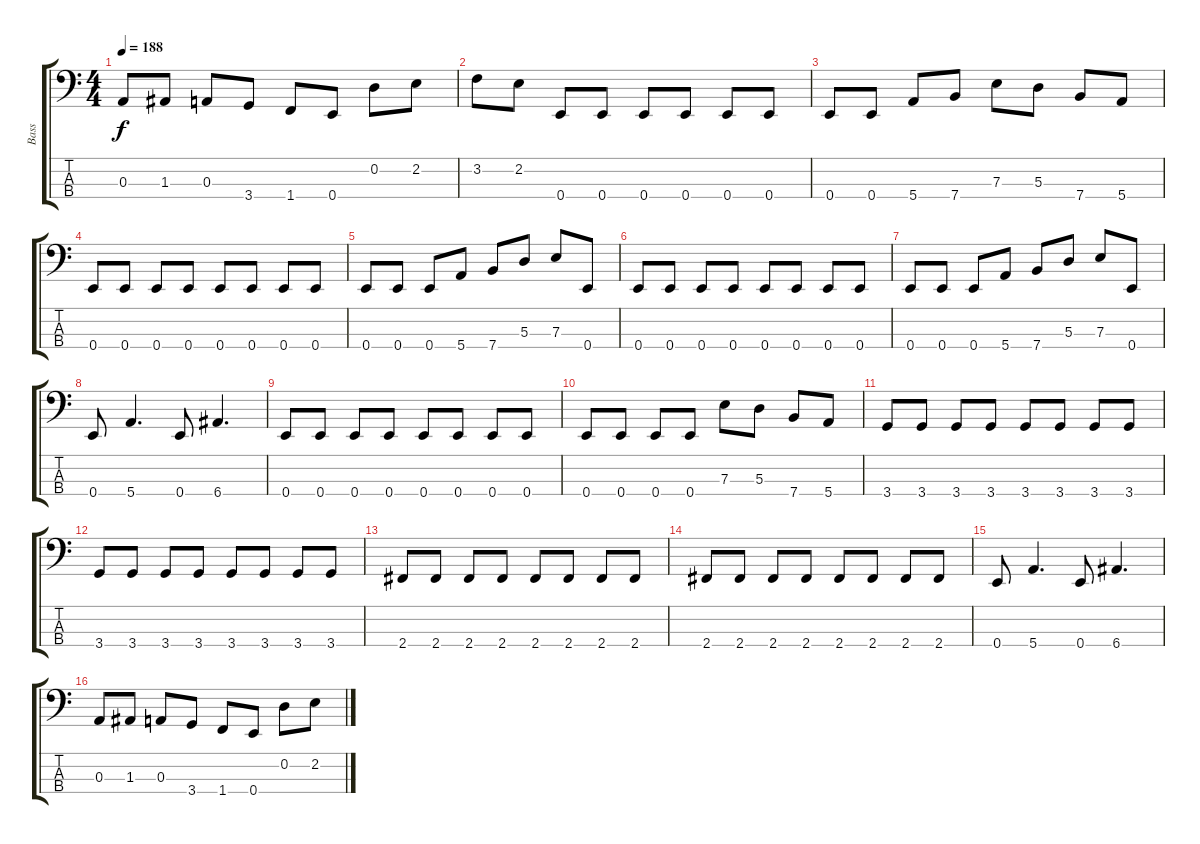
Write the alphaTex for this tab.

\track ("Bass" "Bass") {instrument electricbasspick}
\staff {score tabs}
\tuning (G2 D2 A1 E1) {hide}
\ts (4 4)
\tempo 188
\clef f4
\ks c
0.3.8{dy f} 1.3.8 0.3.8 3.4.8 1.4.8 0.4.8 0.2.8 2.2.8 |
3.2.8 2.2.8 0.4.8 0.4.8 0.4.8 0.4.8 0.4.8 0.4.8 |
0.4.8 0.4.8 5.4.8 7.4.8 7.3.8 5.3.8 7.4.8 5.4.8 |
0.4.8 0.4.8 0.4.8 0.4.8 0.4.8 0.4.8 0.4.8 0.4.8 |
0.4.8 0.4.8 0.4.8 5.4.8 7.4.8 5.3.8 7.3.8 0.4.8 |
0.4.8 0.4.8 0.4.8 0.4.8 0.4.8 0.4.8 0.4.8 0.4.8 |
0.4.8 0.4.8 0.4.8 5.4.8 7.4.8 5.3.8 7.3.8 0.4.8 |
0.4.8 5.4.4{d} 0.4.8 6.4.4{d} |
0.4.8 0.4.8 0.4.8 0.4.8 0.4.8 0.4.8 0.4.8 0.4.8 |
0.4.8 0.4.8 0.4.8 0.4.8 7.3.8 5.3.8 7.4.8 5.4.8 |
3.4.8 3.4.8 3.4.8 3.4.8 3.4.8 3.4.8 3.4.8 3.4.8 |
3.4.8 3.4.8 3.4.8 3.4.8 3.4.8 3.4.8 3.4.8 3.4.8 |
2.4.8 2.4.8 2.4.8 2.4.8 2.4.8 2.4.8 2.4.8 2.4.8 |
2.4.8 2.4.8 2.4.8 2.4.8 2.4.8 2.4.8 2.4.8 2.4.8 |
0.4.8 5.4.4{d} 0.4.8 6.4.4{d} |
0.3.8 1.3.8 0.3.8 3.4.8 1.4.8 0.4.8 0.2.8 2.2.8
